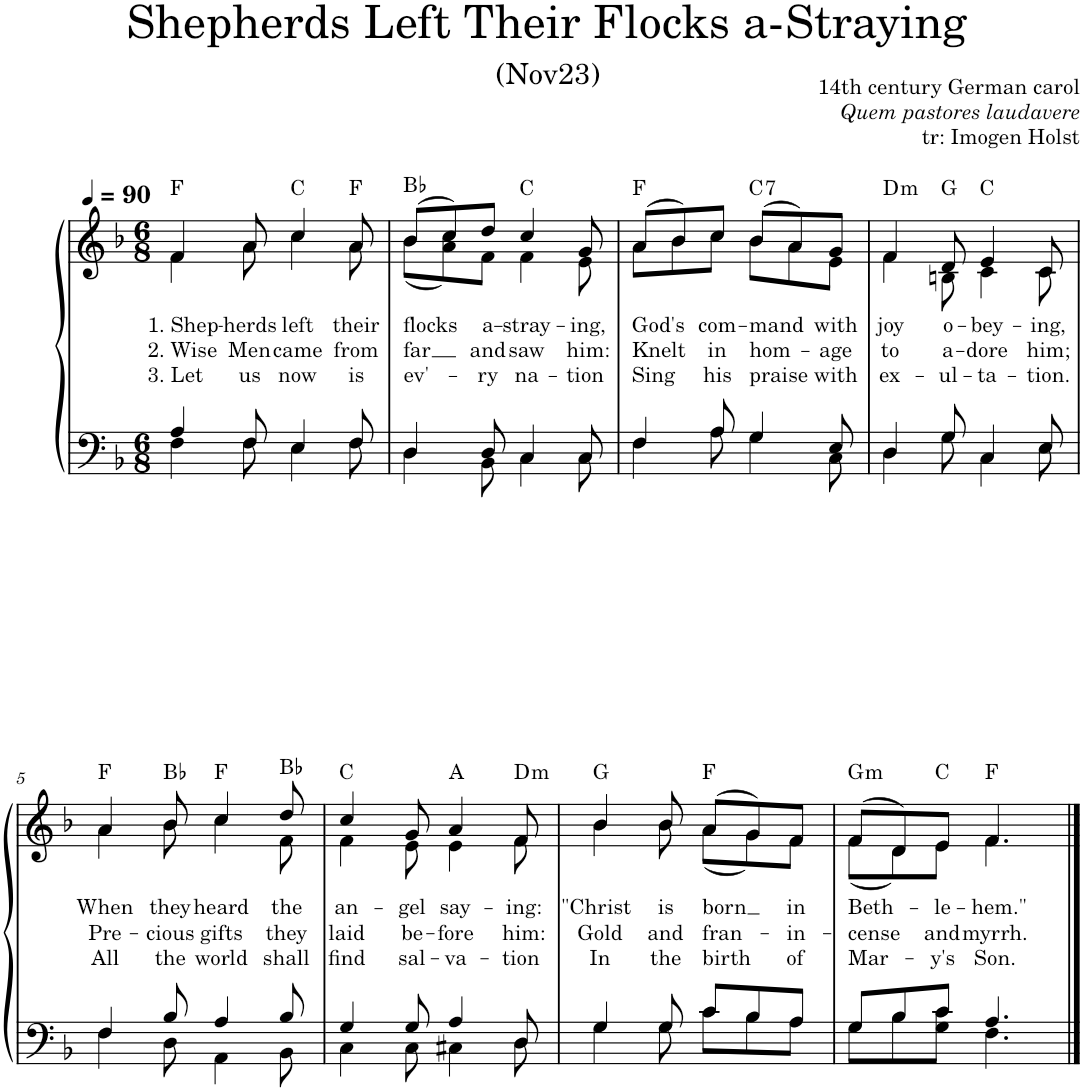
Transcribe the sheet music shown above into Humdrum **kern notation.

**kern	**kern	**text	**text	**text	**harte
*part1	*part1	*part1	*part1	*part1	*part1
*staff2	*staff1	*staff1	*staff1	*staff1	*
*I"Piano	*	*	*	*	*
*I'Pno.	*	*	*	*	*
*clefF4	*clefG2	*	*	*	*
*k[b-]	*k[b-]	*	*	*	*
*M6/8	*M6/8	*	*	*	*
*MM90	*MM90	*	*	*	*
=1	=1	=1	=1	=1	=1
*^	*	*	*	*	*
!	!	!	!LO:LY:b	!LO:LY:b	!LO:LY:b	!
*	*	*^	*	*	*	*
4A/	4F\	4f/	4f\	1. Shep-	2. Wise	3. Let	F:maj
!	!	!	!	!LO:LY:b	!LO:LY:b	!LO:LY:b	!
8F/	8F\	8a/	8a\	-herds	Men	us	.
!	!	!	!	!LO:LY:b	!LO:LY:b	!LO:LY:b	!
4E/	4E\	4cc/	4cc\	left	came	now	C:maj
!	!	!	!	!LO:LY:b	!LO:LY:b	!LO:LY:b	!
8F/	8F\	8a/	8a\	their	from	is	F:maj
=2	=2	=2	=2	=2	=2	=2	=2
!	!	!	!	!LO:LY:b	!LO:LY:b	!LO:LY:b	!
4D/	4D\	(8b-/L	(8b-\L	flocks	far	ev'-	Bb:maj
.	.	8cc/)	8a\ 8cc\)	.	.	.	.
!	!	!	!	!LO:LY:b	!LO:LY:b	!LO:LY:b	!
8D/	8BB-\	8dd/J	8f\J	a-	and	-ry	.
!	!	!	!	!LO:LY:b	!LO:LY:b	!LO:LY:b	!
4C/	4C\	4cc/	4f\	-stray-	saw	na-	C:maj
!	!	!	!	!LO:LY:b	!LO:LY:b	!LO:LY:b	!
8C/	8C\	8g/	8e\	-ing,	him:	-tion	.
=3	=3	=3	=3	=3	=3	=3	=3
!	!	!	!	!LO:LY:b	!LO:LY:b	!LO:LY:b	!
4F/	4F\	(8a/L	8a\L	God's	Knelt	Sing	F:maj
.	.	8b-/)	8b-\	.	.	.	.
!	!	!	!	!LO:LY:b	!LO:LY:b	!LO:LY:b	!
8A/	8A\	8cc/J	8cc\J	com-	in	his	.
!	!	!	!	!LO:LY:b	!LO:LY:b	!LO:LY:b	!LO:H:kt=7
4G/	4G\	(8b-/L	8b-\L	-mand	hom-	praise	C:7
.	.	8a/)	8a\	.	.	.	.
!	!	!	!	!LO:LY:b	!LO:LY:b	!LO:LY:b	!
8E/	8C\	8g/J	8e\J	with	-age	with	.
=4	=4	=4	=4	=4	=4	=4	=4
!	!	!	!	!LO:LY:b	!LO:LY:b	!LO:LY:b	!LO:H:kt=m
4D/	4D\	4f/	4f\	joy	to	ex-	D:min
!	!	!	!	!LO:LY:b	!LO:LY:b	!LO:LY:b	!
8G/	8G\	8d/	8Bn\	o-	a-	-ul-	G:maj
!	!	!	!	!LO:LY:b	!LO:LY:b	!LO:LY:b	!
4C/	4C\	4e/	4c\	-bey-	-dore	-ta-	C:maj
!	!	!	!	!LO:LY:b	!LO:LY:b	!LO:LY:b	!
8E/	8E\	8c/	8c\	-ing,	him;	-tion.	.
!!LO:LB:g=z	!!
=5	=5	=5	=5	=5	=5	=5	=5
!	!	!	!	!LO:LY:b	!LO:LY:b	!LO:LY:b	!
4F/	4F\	4a/	4a\	When	Pre-	All	F:maj
!	!	!	!	!LO:LY:b	!LO:LY:b	!LO:LY:b	!
8B-/	8D\	8b-/	8b-\	they	-cious	the	Bb:maj
!	!	!	!	!LO:LY:b	!LO:LY:b	!LO:LY:b	!
4A/	4AA\	4cc/	4cc\	heard	gifts	world	F:maj
!	!	!	!	!LO:LY:b	!LO:LY:b	!LO:LY:b	!
8B-/	8BB-\	8dd/	8f\	the	they	shall	Bb:maj
=6	=6	=6	=6	=6	=6	=6	=6
!	!	!	!	!LO:LY:b	!LO:LY:b	!LO:LY:b	!
4G/	4C\	4cc/	4f\	an-	laid	find	C:maj
!	!	!	!	!LO:LY:b	!LO:LY:b	!LO:LY:b	!
8G/	8C\	8g/	8e\	-gel	be-	sal-	.
!	!	!	!	!LO:LY:b	!LO:LY:b	!LO:LY:b	!
4A/	4C#X\	4a/	4e\	say-	-fore	-va-	A:maj
!	!	!	!	!LO:LY:b	!LO:LY:b	!LO:LY:b	!LO:H:kt=m
8D/	8D\	8f/	8f\	-ing:	him:	-tion	D:min
=7	=7	=7	=7	=7	=7	=7	=7
!	!	!	!	!LO:LY:b	!LO:LY:b	!LO:LY:b	!
4G/	4G\	4b-/	4b-\	"Christ	Gold	In	G:maj
!	!	!	!	!LO:LY:b	!LO:LY:b	!LO:LY:b	!
8G/	8G\	8b-/	8b-\	is	and	the	.
!	!	!	!	!LO:LY:b	!LO:LY:b	!LO:LY:b	!
8c/L	8c\L	(8a/L	(8a\L	born	fran-	birth	F:maj
8B-/	8B-\	8g/)	8g\)	.	.	.	.
!	!	!	!	!LO:LY:b	!LO:LY:b	!LO:LY:b	!
8A/J	8A\J	8f/J	8f\J	in	-in-	of	.
=8	=8	=8	=8	=8	=8	=8	=8
!	!	!	!	!LO:LY:b	!LO:LY:b	!LO:LY:b	!LO:H:kt=m
8G/L	8G\L	(8f/L	(8f\L	Beth-	-cense	Mar-	G:min
8B-/	8B-\	8d/)	8d\)	.	.	.	.
!	!	!	!	!LO:LY:b	!LO:LY:b	!LO:LY:b	!
8c/J	8G\ 8c\J	8e/J	8e\J	-le-	and	-y's	C:maj
!	!	!	!	!LO:LY:b	!LO:LY:b	!LO:LY:b	!
4.A/	4.F\	4.f/	4.f\	-hem."	myrrh.	Son.	F:maj
*v	*v	*	*	*	*	*	*
*	*v	*v	*	*	*	*
==	==	==	==	==	==
*-	*-	*-	*-	*-	*-
